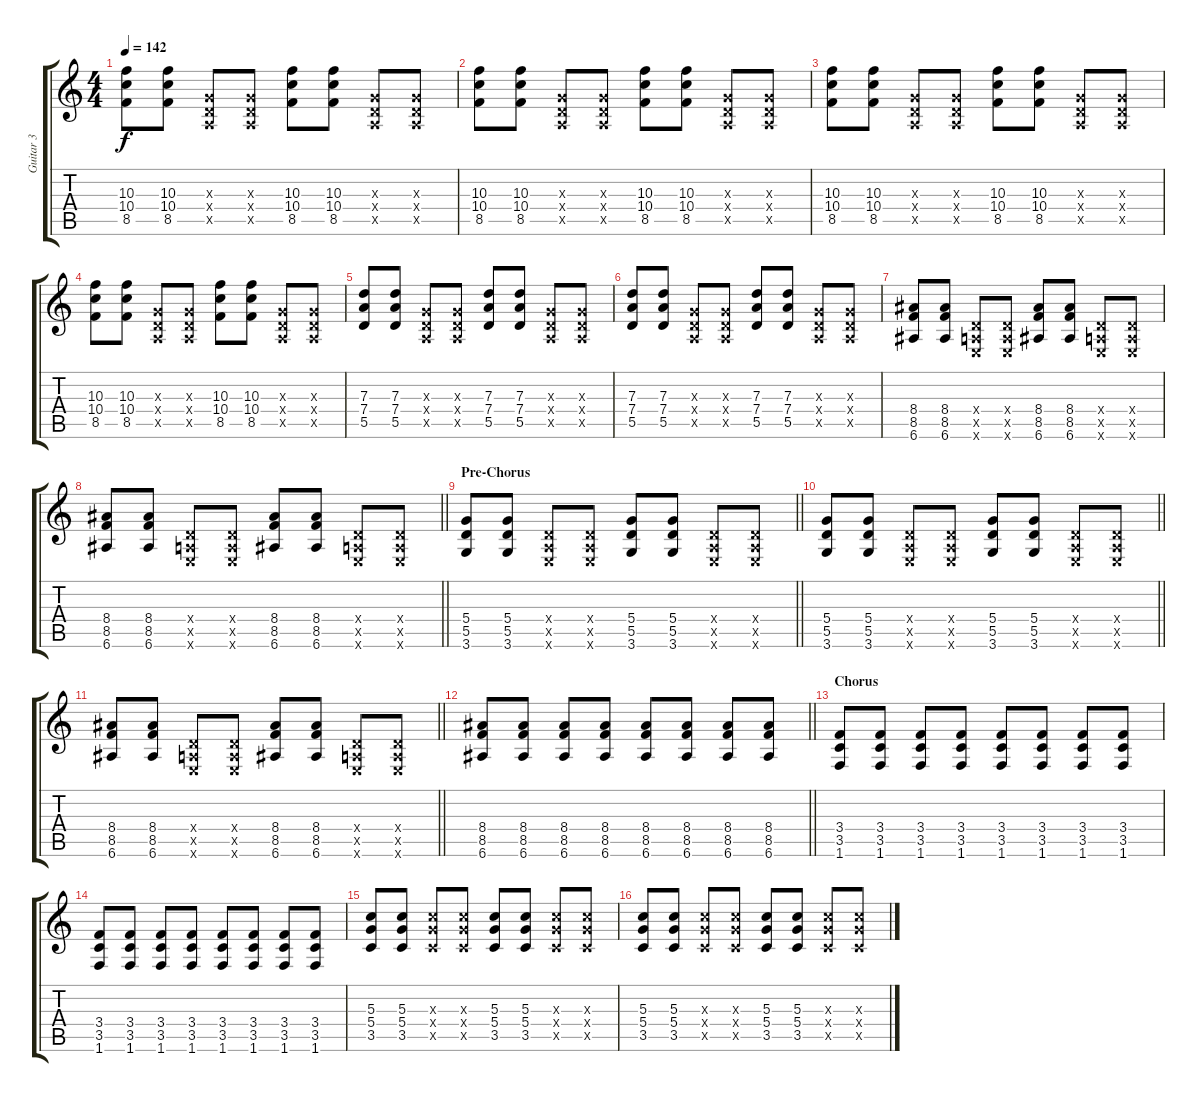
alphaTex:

\track ("Guitar 3" "Guitar 3") {instrument distortionguitar}
\staff {score tabs}
\tuning (E4 B3 G3 D3 A2 E2) {hide}
\ts (4 4)
\tempo 142
\clef g2
\ks c
(10.3 10.4 8.5).8{dy f} (10.3 10.4 8.5).8 (0.3{x} 0.4{x} 0.5{x}).8 (0.3{x} 0.4{x} 0.5{x}).8 (10.3 10.4 8.5).8 (10.3 10.4 8.5).8 (0.3{x} 0.4{x} 0.5{x}).8 (0.3{x} 0.4{x} 0.5{x}).8 |
(10.3 10.4 8.5).8 (10.3 10.4 8.5).8 (0.3{x} 0.4{x} 0.5{x}).8 (0.3{x} 0.4{x} 0.5{x}).8 (10.3 10.4 8.5).8 (10.3 10.4 8.5).8 (0.3{x} 0.4{x} 0.5{x}).8 (0.3{x} 0.4{x} 0.5{x}).8 |
(10.3 10.4 8.5).8 (10.3 10.4 8.5).8 (0.3{x} 0.4{x} 0.5{x}).8 (0.3{x} 0.4{x} 0.5{x}).8 (10.3 10.4 8.5).8 (10.3 10.4 8.5).8 (0.3{x} 0.4{x} 0.5{x}).8 (0.3{x} 0.4{x} 0.5{x}).8 |
(10.3 10.4 8.5).8 (10.3 10.4 8.5).8 (0.3{x} 0.4{x} 0.5{x}).8 (0.3{x} 0.4{x} 0.5{x}).8 (10.3 10.4 8.5).8 (10.3 10.4 8.5).8 (0.3{x} 0.4{x} 0.5{x}).8 (0.3{x} 0.4{x} 0.5{x}).8 |
(7.3 7.4 5.5).8 (7.3 7.4 5.5).8 (0.3{x} 0.4{x} 0.5{x}).8 (0.3{x} 0.4{x} 0.5{x}).8 (7.3 7.4 5.5).8 (7.3 7.4 5.5).8 (0.3{x} 0.4{x} 0.5{x}).8 (0.3{x} 0.4{x} 0.5{x}).8 |
(7.3 7.4 5.5).8 (7.3 7.4 5.5).8 (0.3{x} 0.4{x} 0.5{x}).8 (0.3{x} 0.4{x} 0.5{x}).8 (7.3 7.4 5.5).8 (7.3 7.4 5.5).8 (0.3{x} 0.4{x} 0.5{x}).8 (0.3{x} 0.4{x} 0.5{x}).8 |
(8.4 8.5 6.6).8 (8.4 8.5 6.6).8 (0.4{x} 0.5{x} 0.6{x}).8 (0.4{x} 0.5{x} 0.6{x}).8 (8.4 8.5 6.6).8 (8.4 8.5 6.6).8 (0.4{x} 0.5{x} 0.6{x}).8 (0.4{x} 0.5{x} 0.6{x}).8 |
\barLineRight lightlight
(8.4 8.5 6.6).8 (8.4 8.5 6.6).8 (0.4{x} 0.5{x} 0.6{x}).8 (0.4{x} 0.5{x} 0.6{x}).8 (8.4 8.5 6.6).8 (8.4 8.5 6.6).8 (0.4{x} 0.5{x} 0.6{x}).8 (0.4{x} 0.5{x} 0.6{x}).8 |
\section ("" "Pre-Chorus")
\barLineRight lightlight
(5.4 5.5 3.6).8 (5.4 5.5 3.6).8 (0.4{x} 0.5{x} 0.6{x}).8 (0.4{x} 0.5{x} 0.6{x}).8 (5.4 5.5 3.6).8 (5.4 5.5 3.6).8 (0.4{x} 0.5{x} 0.6{x}).8 (0.4{x} 0.5{x} 0.6{x}).8 |
\barLineRight lightlight
(5.4 5.5 3.6).8 (5.4 5.5 3.6).8 (0.4{x} 0.5{x} 0.6{x}).8 (0.4{x} 0.5{x} 0.6{x}).8 (5.4 5.5 3.6).8 (5.4 5.5 3.6).8 (0.4{x} 0.5{x} 0.6{x}).8 (0.4{x} 0.5{x} 0.6{x}).8 |
\barLineRight lightlight
(8.4 8.5 6.6).8 (8.4 8.5 6.6).8 (0.4{x} 0.5{x} 0.6{x}).8 (0.4{x} 0.5{x} 0.6{x}).8 (8.4 8.5 6.6).8 (8.4 8.5 6.6).8 (0.4{x} 0.5{x} 0.6{x}).8 (0.4{x} 0.5{x} 0.6{x}).8 |
\barLineRight lightlight
(8.4 8.5 6.6).8 (8.4 8.5 6.6).8 (8.4 8.5 6.6).8 (8.4 8.5 6.6).8 (8.4 8.5 6.6).8 (8.4 8.5 6.6).8 (8.4 8.5 6.6).8 (8.4 8.5 6.6).8 |
\section ("" "Chorus")
(3.4 3.5 1.6).8 (3.4 3.5 1.6).8 (3.4 3.5 1.6).8 (3.4 3.5 1.6).8 (3.4 3.5 1.6).8 (3.4 3.5 1.6).8 (3.4 3.5 1.6).8 (3.4 3.5 1.6).8 |
(3.4 3.5 1.6).8 (3.4 3.5 1.6).8 (3.4 3.5 1.6).8 (3.4 3.5 1.6).8 (3.4 3.5 1.6).8 (3.4 3.5 1.6).8 (3.4 3.5 1.6).8 (3.4 3.5 1.6).8 |
(5.3 5.4 3.5).8 (5.3 5.4 3.5).8 (5.3{x} 5.4{x} 3.5{x}).8 (5.3{x} 5.4{x} 3.5{x}).8 (5.3 5.4 3.5).8 (5.3 5.4 3.5).8 (5.3{x} 5.4{x} 3.5{x}).8 (5.3{x} 5.4{x} 3.5{x}).8 |
(5.3 5.4 3.5).8 (5.3 5.4 3.5).8 (5.3{x} 5.4{x} 3.5{x}).8 (5.3{x} 5.4{x} 3.5{x}).8 (5.3 5.4 3.5).8 (5.3 5.4 3.5).8 (5.3{x} 5.4{x} 3.5{x}).8 (5.3{x} 5.4{x} 3.5{x}).8
